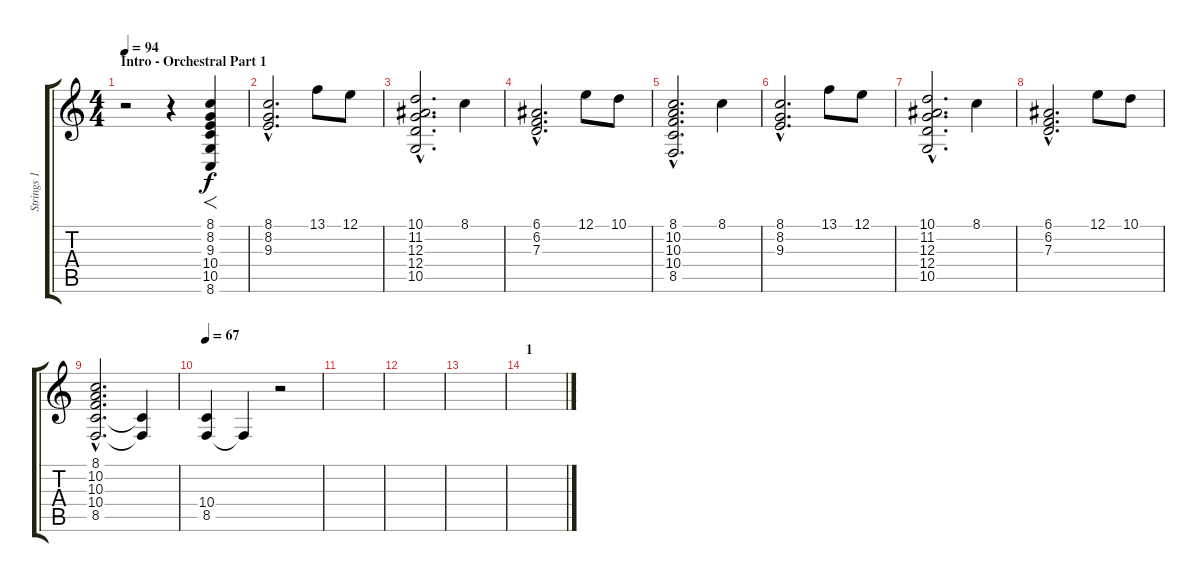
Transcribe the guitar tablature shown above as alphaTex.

\track ("Strings 1" "Strings 1") {instrument tremolostrings}
\staff {score tabs}
\tuning (E4 B3 G3 D3 A2 E2) {hide}
\ts (4 4)
\section ("" "Intro - Orchestral Part 1")
\tempo 94
\clef g2
\ks c
r.2{dy f instrument tremolostrings} r.4 (8.1 8.2 9.3 10.4 10.5 8.6).4{f} |
(8.1{hac} 8.2{hac} 9.3{hac}).2{d} 13.1.8 12.1.8 |
(10.1{hac} 11.2{hac} 12.3{hac} 12.4{hac} 10.5{hac}).2{d} 8.1.4 |
(6.1{hac} 6.2{hac} 7.3{hac}).2{d} 12.1.8 10.1.8 |
(8.1{hac} 10.2{hac} 10.3{hac} 10.4{hac} 8.5{hac}).2{d} 8.1.4 |
(8.1{hac} 8.2{hac} 9.3{hac}).2{d} 13.1.8 12.1.8 |
(10.1{hac} 11.2{hac} 12.3{hac} 12.4{hac} 10.5{hac}).2{d} 8.1.4 |
(6.1{hac} 6.2{hac} 7.3{hac}).2{d} 12.1.8 10.1.8 |
(8.1{hac} 10.2{hac} 10.3{hac} 10.4{hac} 8.5{hac}).2{d} (10.4{t} 8.5{t}).4 |
\tempo 67
(10.4 8.5).4 8.5{t}.4 r.2 |
|
|
|
\section ("" "1")
